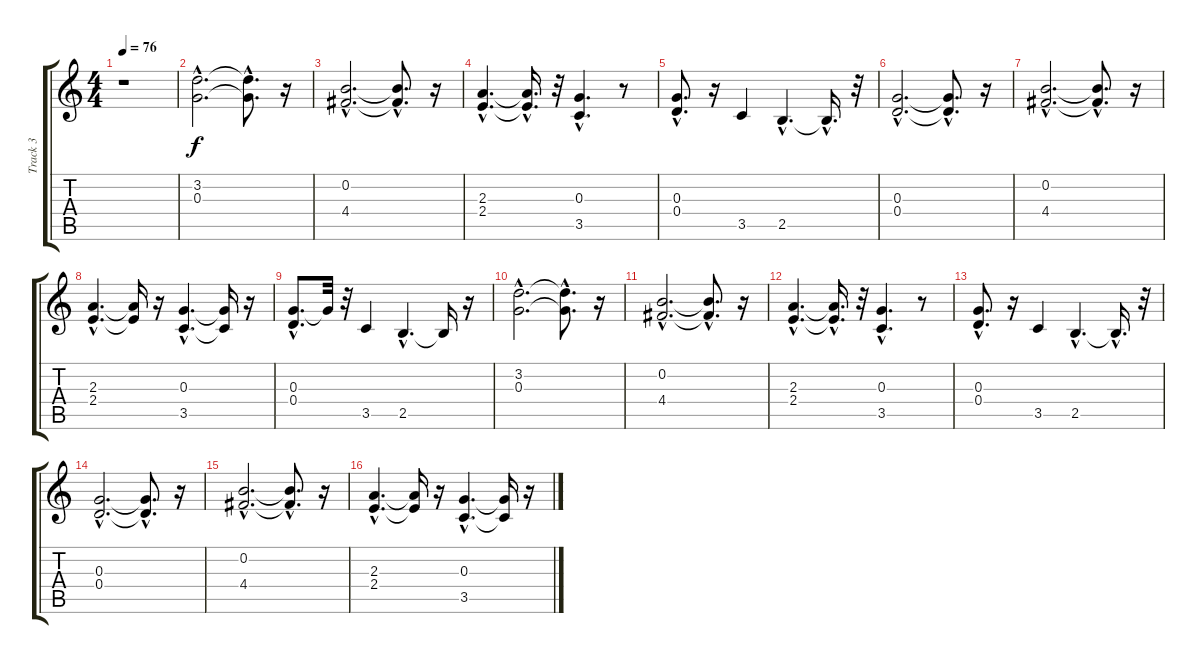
\track ("Track 3" "Track 3") {instrument overdrivenguitar}
\staff {score tabs}
\tuning (E4 B3 G3 D3 A2 E2) {hide}
\ts (4 4)
\tempo 76
\clef g2
\ks c
r.1{dy f} |
(3.2{hac} 0.3{hac}).2{d} (3.2{hac t} 0.3{hac t}).8{d} r.16 |
(0.2{hac} 4.4{hac}).2{d} (0.2{hac t} 4.4{hac t}).8{d} r.16 |
(2.3{hac} 2.4{hac}).4{d} (2.3{hac t} 2.4{hac t}).16{d} r.32 (0.3{hac} 3.5{hac}).4{d} r.8 |
(0.3{hac} 0.4{hac}).8{d} r.16 3.5.4 2.5{hac}.4{d} 2.5{hac t}.16{d} r.32 |
(0.3{hac} 0.4{hac}).2{d} (0.3{hac t} 0.4{hac t}).8{d} r.16 |
(0.2{hac} 4.4{hac}).2{d} (0.2{hac t} 4.4{hac t}).8{d} r.16 |
(2.3{hac} 2.4{hac}).4{d} (2.3{t} 2.4{t}).16 r.16 (0.3{hac} 3.5{hac}).4{d} (0.3{t} 3.5{t}).16 r.16 |
(0.3{hac} 0.4{hac}).8{d} 0.3{t}.32 r.32 3.5.4 2.5{hac}.4{d} 2.5{t}.16 r.16 |
(3.2{hac} 0.3{hac}).2{d} (3.2{hac t} 0.3{hac t}).8{d} r.16 |
(0.2{hac} 4.4{hac}).2{d} (0.2{hac t} 4.4{hac t}).8{d} r.16 |
(2.3{hac} 2.4{hac}).4{d} (2.3{hac t} 2.4{hac t}).16{d} r.32 (0.3{hac} 3.5{hac}).4{d} r.8 |
(0.3{hac} 0.4{hac}).8{d} r.16 3.5.4 2.5{hac}.4{d} 2.5{hac t}.16{d} r.32 |
(0.3{hac} 0.4{hac}).2{d} (0.3{hac t} 0.4{hac t}).8{d} r.16 |
(0.2{hac} 4.4{hac}).2{d} (0.2{hac t} 4.4{hac t}).8{d} r.16 |
(2.3{hac} 2.4{hac}).4{d} (2.3{t} 2.4{t}).16 r.16 (0.3{hac} 3.5{hac}).4{d} (0.3{t} 3.5{t}).16 r.16
